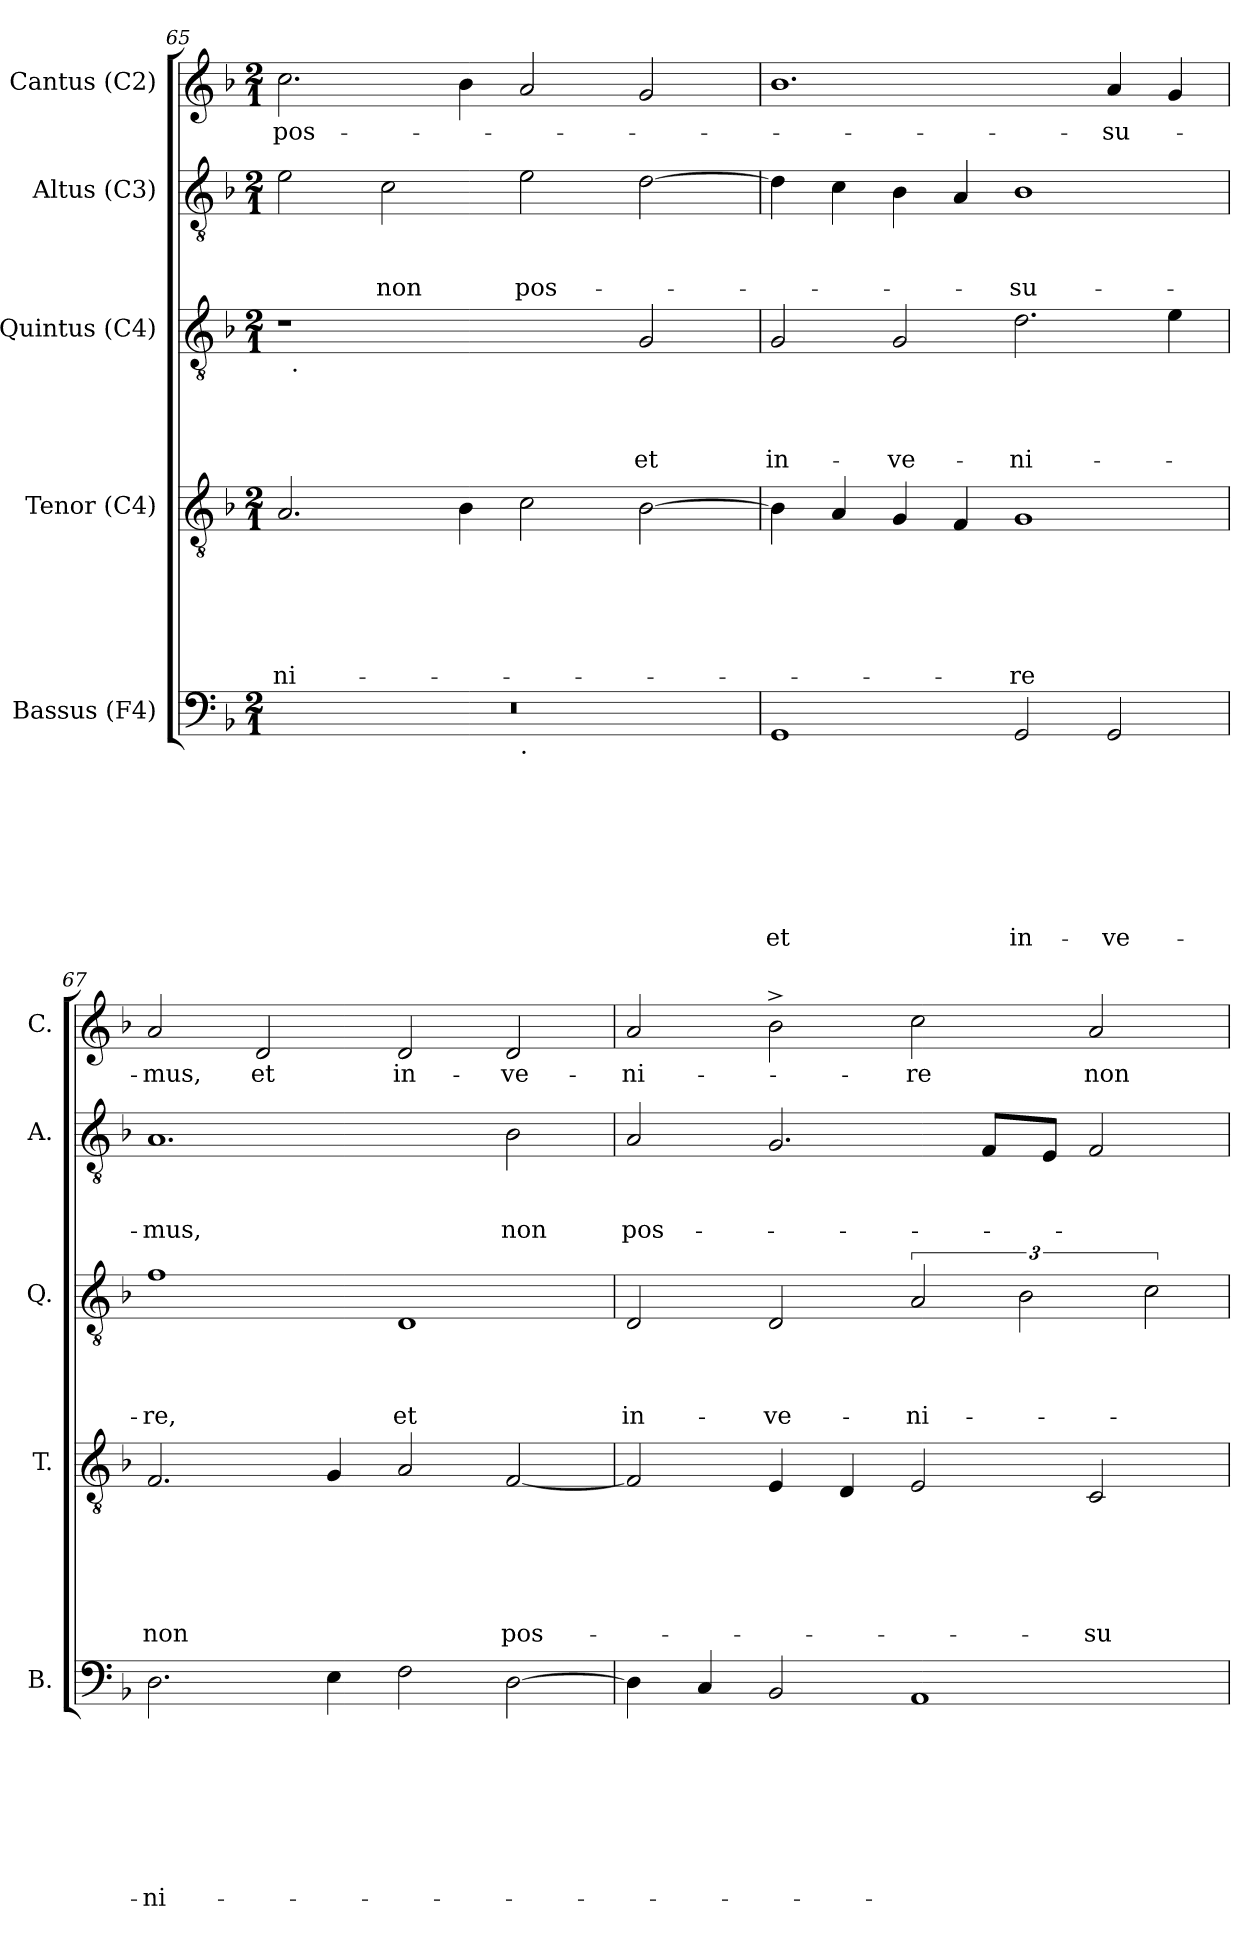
**kern	**text	**text	**text	**text	**text	**text	**text	**text	**kern	**text	**text	**text	**text	**text	**text	**kern	**text	**text	**text	**text	**kern	**text	**text	**text	**kern	**text
*part5	*part5	*part5	*part5	*part5	*part5	*part5	*part5	*part5	*part4	*part4	*part4	*part4	*part4	*part4	*part4	*part3	*part3	*part3	*part3	*part3	*part2	*part2	*part2	*part2	*part1	*part1
*staff5	*staff5	*staff5	*staff5	*staff5	*staff5	*staff5	*staff5	*staff5	*staff4	*staff4	*staff4	*staff4	*staff4	*staff4	*staff4	*staff3	*staff3	*staff3	*staff3	*staff3	*staff2	*staff2	*staff2	*staff2	*staff1	*staff1
*I"Bassus (F4)	*	*	*	*	*	*	*	*	*I"Tenor (C4)	*	*	*	*	*	*	*I"Quintus (C4)	*	*	*	*	*I"Altus (C3)	*	*	*	*I"Cantus (C2)	*
*I'B.	*	*	*	*	*	*	*	*	*I'T.	*	*	*	*	*	*	*I'Q.	*	*	*	*	*I'A.	*	*	*	*I'C.	*
!!LO:PB:g=z
*clefF4	*	*	*	*	*	*	*	*	*clefGv2	*	*	*	*	*	*	*clefGv2	*	*	*	*	*clefGv2	*	*	*	*clefG2	*
*k[b-]	*	*	*	*	*	*	*	*	*k[b-]	*	*	*	*	*	*	*k[b-]	*	*	*	*	*k[b-]	*	*	*	*k[b-]	*
*F:	*	*	*	*	*	*	*	*	*F:	*	*	*	*	*	*	*F:	*	*	*	*	*F:	*	*	*	*F:	*
*M2/1	*	*	*	*	*	*	*	*	*M2/1	*	*	*	*	*	*	*M2/1	*	*	*	*	*M2/1	*	*	*	*M2/1	*
=65	=65	=65	=65	=65	=65	=65	=65	=65	=65	=65	=65	=65	=65	=65	=65	=65	=65	=65	=65	=65	=65	=65	=65	=65	=65	=65
!	!	!	!	!	!	!	!	!	!	!	!	!	!	!	!	!LO:TX:a:t=-re	!	!	!	!	!	!	!	!	!	!
!	!	!	!	!	!	!	!	!	!	!	!	!	!	!	!LO:LY:b	!	!	!	!	!	!	!	!	!	!	!LO:LY:b
*^	*	*	*	*	*	*	*	*	*	*	*	*	*	*	*	*^	*	*	*	*	*	*	*	*	*	*
0r	1ryy	.	.	.	.	.	.	.	.	2.A/	.	.	.	.	.	-ni-	1r	48ryy	.	.	.	.	2e\	.	.	.	2.cc\	pos-
!	!	!	!	!	!	!	!	!	!	!	!	!	!	!	!	!	!	!LO:TX:b:t=.	!	!	!	!	!	!	!	!	!	!
.	.	.	.	.	.	.	.	.	.	.	.	.	.	.	.	.	.	3%2ryy	.	.	.	.	.	.	.	.	.	.
!	!	!	!	!	!	!	!	!	!	!	!	!	!	!	!	!	!	!	!	!	!	!	!	!	!	!LO:LY:b	!	!
.	.	.	.	.	.	.	.	.	.	.	.	.	.	.	.	.	.	.	.	.	.	.	2c\	.	.	-non	.	.
.	.	.	.	.	.	.	.	.	.	.	.	.	.	.	.	.	.	3%2ryy	.	.	.	.	.	.	.	.	.	.
.	.	.	.	.	.	.	.	.	.	4B-\	.	.	.	.	.	.	.	.	.	.	.	.	.	.	.	.	4b-\	.
!	!LO:TX:b:t=.	!	!	!	!	!	!	!	!	!	!	!	!	!	!	!	!	!	!	!	!	!	!	!	!	!	!	!
!	!	!	!	!	!	!	!	!	!	!	!	!	!	!	!	!	!	!	!	!	!	!	!	!	!	!LO:LY:b	!	!
.	1ryy	.	.	.	.	.	.	.	.	2c\	.	.	.	.	.	.	2ryy	.	.	.	.	.	2e\	.	.	pos-	2a/	.
.	.	.	.	.	.	.	.	.	.	.	.	.	.	.	.	.	.	3ryy	.	.	.	.	.	.	.	.	.	.
!	!	!	!	!	!	!	!	!	!	!	!	!	!	!	!	!	!	!	!	!	!	!LO:LY:b	!	!	!	!	!	!
.	.	.	.	.	.	.	.	.	.	[>2B-\	.	.	.	.	.	.	2G/	.	.	.	.	et	[>2d\	.	.	.	2g/	.
.	.	.	.	.	.	.	.	.	.	.	.	.	.	.	.	.	.	6...ryy	.	.	.	.	.	.	.	.	.	.
=66	=66	=66	=66	=66	=66	=66	=66	=66	=66	=66	=66	=66	=66	=66	=66	=66	=66	=66	=66	=66	=66	=66	=66	=66	=66	=66	=66	=66
!	!	!	!	!	!	!	!	!	!LO:LY:b	!	!	!	!	!	!	!	!	!	!	!	!	!LO:LY:b	!	!	!	!	!	!
*v	*v	*	*	*	*	*	*	*	*	*	*	*	*	*	*	*	*v	*v	*	*	*	*	*	*	*	*	*	*
1GG	.	.	.	.	.	.	.	et	4B-\]	.	.	.	.	.	.	2G/	.	.	.	in-	4d\]	.	.	.	1.b-	.
.	.	.	.	.	.	.	.	.	4A/	.	.	.	.	.	.	.	.	.	.	.	4c\	.	.	.	.	.
!	!	!	!	!	!	!	!	!	!	!	!	!	!	!	!	!	!	!	!	!LO:LY:b	!	!	!	!	!	!
.	.	.	.	.	.	.	.	.	4G/	.	.	.	.	.	.	2G/	.	.	.	-ve-	4B-\	.	.	.	.	.
.	.	.	.	.	.	.	.	.	4F/	.	.	.	.	.	.	.	.	.	.	.	4A/	.	.	.	.	.
!	!	!	!	!	!	!	!	!LO:LY:b	!	!	!	!	!	!	!LO:LY:b	!	!	!	!	!LO:LY:b	!	!	!	!LO:LY:b	!	!
2GG/	.	.	.	.	.	.	.	in-	1G	.	.	.	.	.	-re	2.d\	.	.	.	-ni-	1B-	.	.	-su-	.	.
!	!	!	!	!	!	!	!	!LO:LY:b	!	!	!	!	!	!	!	!	!	!	!	!	!	!	!	!	!	!LO:LY:b
2GG/	.	.	.	.	.	.	.	-ve-	.	.	.	.	.	.	.	.	.	.	.	.	.	.	.	.	4a/	-su-
.	.	.	.	.	.	.	.	.	.	.	.	.	.	.	.	4e\	.	.	.	.	.	.	.	.	4g/	.
=67	=67	=67	=67	=67	=67	=67	=67	=67	=67	=67	=67	=67	=67	=67	=67	=67	=67	=67	=67	=67	=67	=67	=67	=67	=67	=67
!	!	!	!	!	!	!	!	!LO:LY:b	!	!	!	!	!	!	!LO:LY:b	!	!	!	!	!LO:LY:b	!	!	!	!LO:LY:b	!	!LO:LY:b
2.D\	.	.	.	.	.	.	.	-ni-	2.F/	.	.	.	.	.	non	1f	.	.	.	-re,	1.A	.	.	-mus,	2a/	-mus,
!	!	!	!	!	!	!	!	!	!	!	!	!	!	!	!	!	!	!	!	!	!	!	!	!	!	!LO:LY:b
.	.	.	.	.	.	.	.	.	.	.	.	.	.	.	.	.	.	.	.	.	.	.	.	.	2d/	et
4E\	.	.	.	.	.	.	.	.	4G/	.	.	.	.	.	.	.	.	.	.	.	.	.	.	.	.	.
!	!	!	!	!	!	!	!	!	!	!	!	!	!	!	!	!	!	!	!	!LO:LY:b	!	!	!	!	!	!LO:LY:b
2F\	.	.	.	.	.	.	.	.	2A/	.	.	.	.	.	.	1D	.	.	.	et	.	.	.	.	2d/	in-
!	!	!	!	!	!	!	!	!	!	!	!	!	!	!	!LO:LY:b	!	!	!	!	!	!	!	!	!LO:LY:b	!	!LO:LY:b
[>2D\	.	.	.	.	.	.	.	.	[<2F/	.	.	.	.	.	pos-	.	.	.	.	.	2B-\	.	.	non	2d/	-ve-
=68	=68	=68	=68	=68	=68	=68	=68	=68	=68	=68	=68	=68	=68	=68	=68	=68	=68	=68	=68	=68	=68	=68	=68	=68	=68	=68
!	!	!	!	!	!	!	!	!	!	!	!	!	!	!	!	!	!	!	!	!LO:LY:b	!	!	!	!LO:LY:b	!	!LO:LY:b
4D\]	.	.	.	.	.	.	.	.	2F/]	.	.	.	.	.	.	2D/	.	.	.	in-	2A/	.	.	pos-	2a/	-ni-
4C/	.	.	.	.	.	.	.	.	.	.	.	.	.	.	.	.	.	.	.	.	.	.	.	.	.	.
!	!	!	!	!	!	!	!	!	!	!	!	!	!	!	!	!	!	!	!	!LO:LY:b	!	!	!	!	!	!
2BB-/	.	.	.	.	.	.	.	.	4E/	.	.	.	.	.	.	2D/	.	.	.	-ve-	2.G/	.	.	.	2b-^>\	.
.	.	.	.	.	.	.	.	.	4D/	.	.	.	.	.	.	.	.	.	.	.	.	.	.	.	.	.
!	!	!	!	!	!	!	!	!	!	!	!	!	!	!	!	!	!	!	!	!LO:LY:b	!	!	!	!	!	!LO:LY:b
1AA	.	.	.	.	.	.	.	.	2E/	.	.	.	.	.	.	3A/	.	.	.	-ni-	.	.	.	.	2cc\	-re
.	.	.	.	.	.	.	.	.	.	.	.	.	.	.	.	.	.	.	.	.	8F/L	.	.	.	.	.
.	.	.	.	.	.	.	.	.	.	.	.	.	.	.	.	3B-\	.	.	.	.	.	.	.	.	.	.
.	.	.	.	.	.	.	.	.	.	.	.	.	.	.	.	.	.	.	.	.	8E/J	.	.	.	.	.
!	!	!	!	!	!	!	!	!	!	!	!	!	!	!	!LO:LY:b	!	!	!	!	!	!	!	!	!	!	!LO:LY:b
.	.	.	.	.	.	.	.	.	2C/	.	.	.	.	.	-su-	.	.	.	.	.	2F/	.	.	.	2a/	non
.	.	.	.	.	.	.	.	.	.	.	.	.	.	.	.	3c\	.	.	.	.	.	.	.	.	.	.
=	=	=	=	=	=	=	=	=	=	=	=	=	=	=	=	=	=	=	=	=	=	=	=	=	=	=
*-	*-	*-	*-	*-	*-	*-	*-	*-	*-	*-	*-	*-	*-	*-	*-	*-	*-	*-	*-	*-	*-	*-	*-	*-	*-	*-
